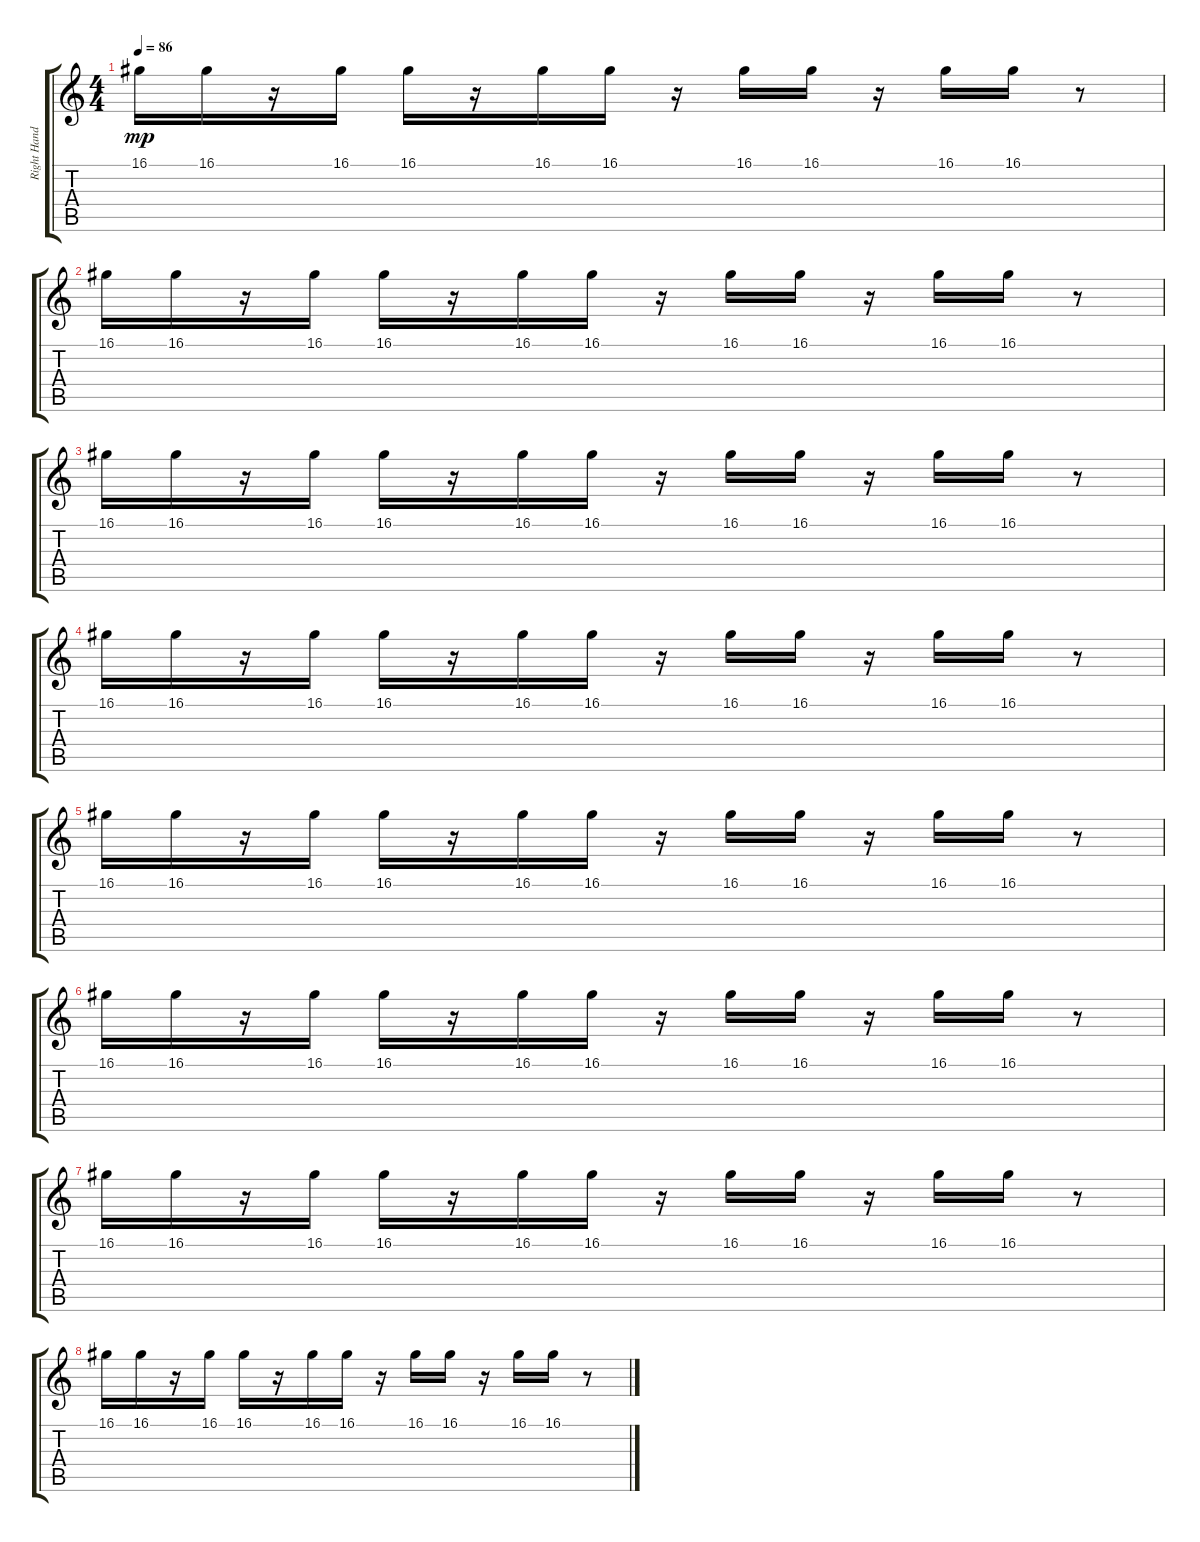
\track ("Right Hand" "Right Hand") {instrument acousticgrandpiano}
\staff {score tabs}
\tuning (E4 B3 G3 D3 A2 E2) {hide}
\ts (4 4)
\tempo 86
\clef g2
\ks c
16.1.16{dy mp} 16.1.16 r.16 16.1.16 16.1.16 r.16 16.1.16 16.1.16 r.16 16.1.16 16.1.16 r.16 16.1.16 16.1.16 r.8 |
16.1.16 16.1.16 r.16 16.1.16 16.1.16 r.16 16.1.16 16.1.16 r.16 16.1.16 16.1.16 r.16 16.1.16 16.1.16 r.8 |
16.1.16 16.1.16 r.16 16.1.16 16.1.16 r.16 16.1.16 16.1.16 r.16 16.1.16 16.1.16 r.16 16.1.16 16.1.16 r.8 |
16.1.16 16.1.16 r.16 16.1.16 16.1.16 r.16 16.1.16 16.1.16 r.16 16.1.16 16.1.16 r.16 16.1.16 16.1.16 r.8 |
16.1.16 16.1.16 r.16 16.1.16 16.1.16 r.16 16.1.16 16.1.16 r.16 16.1.16 16.1.16 r.16 16.1.16 16.1.16 r.8 |
16.1.16 16.1.16 r.16 16.1.16 16.1.16 r.16 16.1.16 16.1.16 r.16 16.1.16 16.1.16 r.16 16.1.16 16.1.16 r.8 |
16.1.16 16.1.16 r.16 16.1.16 16.1.16 r.16 16.1.16 16.1.16 r.16 16.1.16 16.1.16 r.16 16.1.16 16.1.16 r.8 |
16.1.16 16.1.16 r.16 16.1.16 16.1.16 r.16 16.1.16 16.1.16 r.16 16.1.16 16.1.16 r.16 16.1.16 16.1.16 r.8
